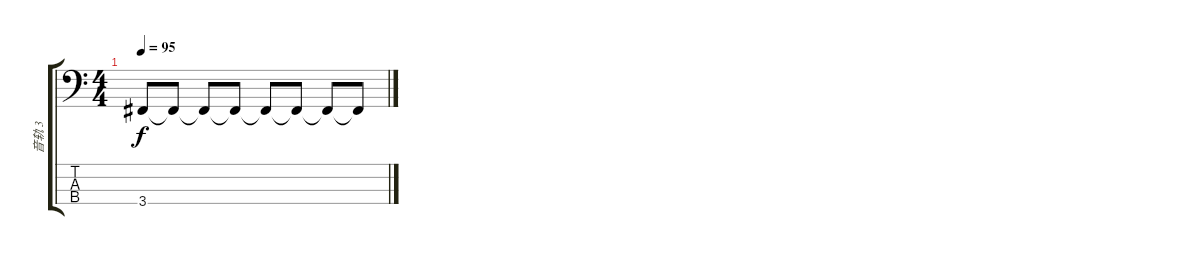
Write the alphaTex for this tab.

\track ("音轨 3" "音轨 3") {instrument electricbasspick}
\staff {score tabs}
\tuning (Gb2 Db2 Ab1 Eb1) {hide}
\ts (4 4)
\tempo 95
\clef f4
\ks c
3.4.8{dy f} 3.4{t}.8 3.4{t}.8 3.4{t}.8 3.4{t}.8 3.4{t}.8 3.4{t}.8 3.4{t}.8
